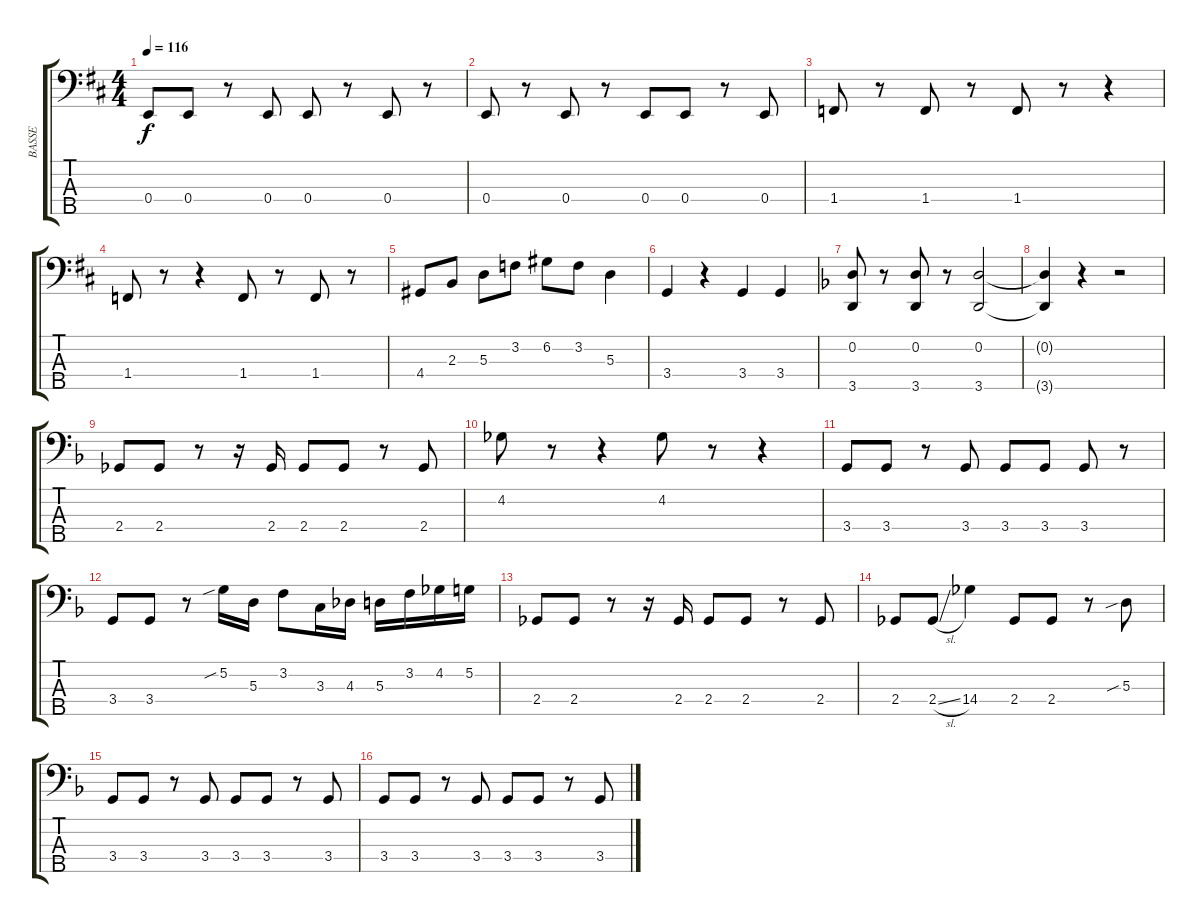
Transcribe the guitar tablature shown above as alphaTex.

\track ("BASSE" "BASSE") {instrument electricbassfinger}
\staff {score tabs}
\tuning (G2 D2 A1 E1 B0) {hide}
\ts (4 4)
\tempo 116
\clef f4
\ks d
0.4.8{dy f} 0.4.8 r.8 0.4.8 0.4.8 r.8 0.4.8 r.8 |
0.4.8 r.8 0.4.8 r.8 0.4.8 0.4.8 r.8 0.4.8 |
1.4.8 r.8 1.4.8 r.8 1.4.8 r.8 r.4 |
1.4.8 r.8 r.4 1.4.8 r.8 1.4.8 r.8 |
4.4.8 2.3.8 5.3.8 3.2.8 6.2.8 3.2.8 5.3.4 |
3.4.4 r.4 3.4.4 3.4.4 |
\ks f
(0.2 3.5).8 r.8 (0.2 3.5).8 r.8 (0.2 3.5).2 |
(0.2{t} 3.5{t}).4 r.4 r.2 |
2.4.8 2.4.8 r.8 r.16 2.4.16 2.4.8 2.4.8 r.8 2.4.8 |
4.2.8 r.8 r.4 4.2.8 r.8 r.4 |
3.4.8 3.4.8 r.8 3.4.8 3.4.8 3.4.8 3.4.8 r.8 |
3.4.8 3.4.8 r.8 5.2{sib}.16 5.3.16 3.2.8 3.3.16 4.3.16 5.3.16 3.2.16 4.2.16 5.2.16 |
2.4.8 2.4.8 r.8 r.16 2.4.16 2.4.8 2.4.8 r.8 2.4.8 |
2.4.8 2.4{sl}.8 14.4.4 2.4.8 2.4.8 r.8 5.3{sib}.8 |
3.4.8 3.4.8 r.8 3.4.8 3.4.8 3.4.8 r.8 3.4.8 |
3.4.8 3.4.8 r.8 3.4.8 3.4.8 3.4.8 r.8 3.4.8
